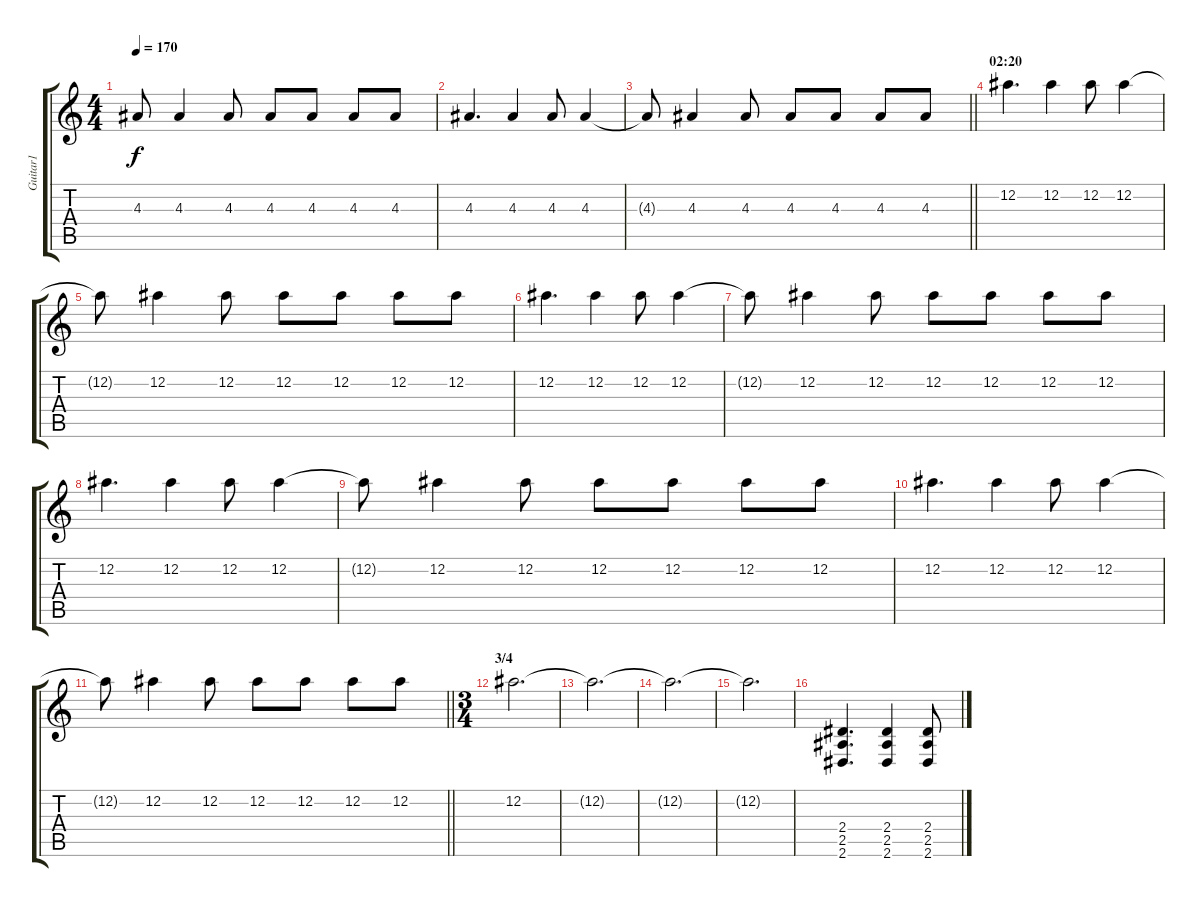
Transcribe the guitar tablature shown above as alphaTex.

\track ("Guitar1" "Guitar1") {instrument electricguitarclean}
\staff {score tabs}
\tuning (Eb4 Bb3 Gb3 Db3 Ab2 Db2) {hide}
\ts (4 4)
\tempo 170
\clef g2
\ks c
4.3{t}.8{dy f} 4.3.4 4.3.8 4.3.8 4.3.8 4.3.8 4.3.8 |
4.3.4{d} 4.3.4 4.3.8 4.3.4 |
\barLineRight lightlight
4.3{t}.8 4.3.4 4.3.8 4.3.8 4.3.8 4.3.8 4.3.8 |
\section ("" "02:20")
12.2.4{d} 12.2.4 12.2.8 12.2.4 |
12.2{t}.8 12.2.4 12.2.8 12.2.8 12.2.8 12.2.8 12.2.8 |
12.2.4{d} 12.2.4 12.2.8 12.2.4 |
12.2{t}.8 12.2.4 12.2.8 12.2.8 12.2.8 12.2.8 12.2.8 |
12.2.4{d} 12.2.4 12.2.8 12.2.4 |
12.2{t}.8 12.2.4 12.2.8 12.2.8 12.2.8 12.2.8 12.2.8 |
12.2.4{d} 12.2.4 12.2.8 12.2.4 |
\barLineRight lightlight
12.2{t}.8 12.2.4 12.2.8 12.2.8 12.2.8 12.2.8 12.2.8 |
\ts (3 4)
\section ("" "3/4")
12.2.2{d volume 6} |
12.2{t}.2{d} |
12.2{t}.2{d} |
12.2{t}.2{d} |
(2.4 2.5 2.6).4{d volume 12} (2.4 2.5 2.6).4 (2.4 2.5 2.6).8
